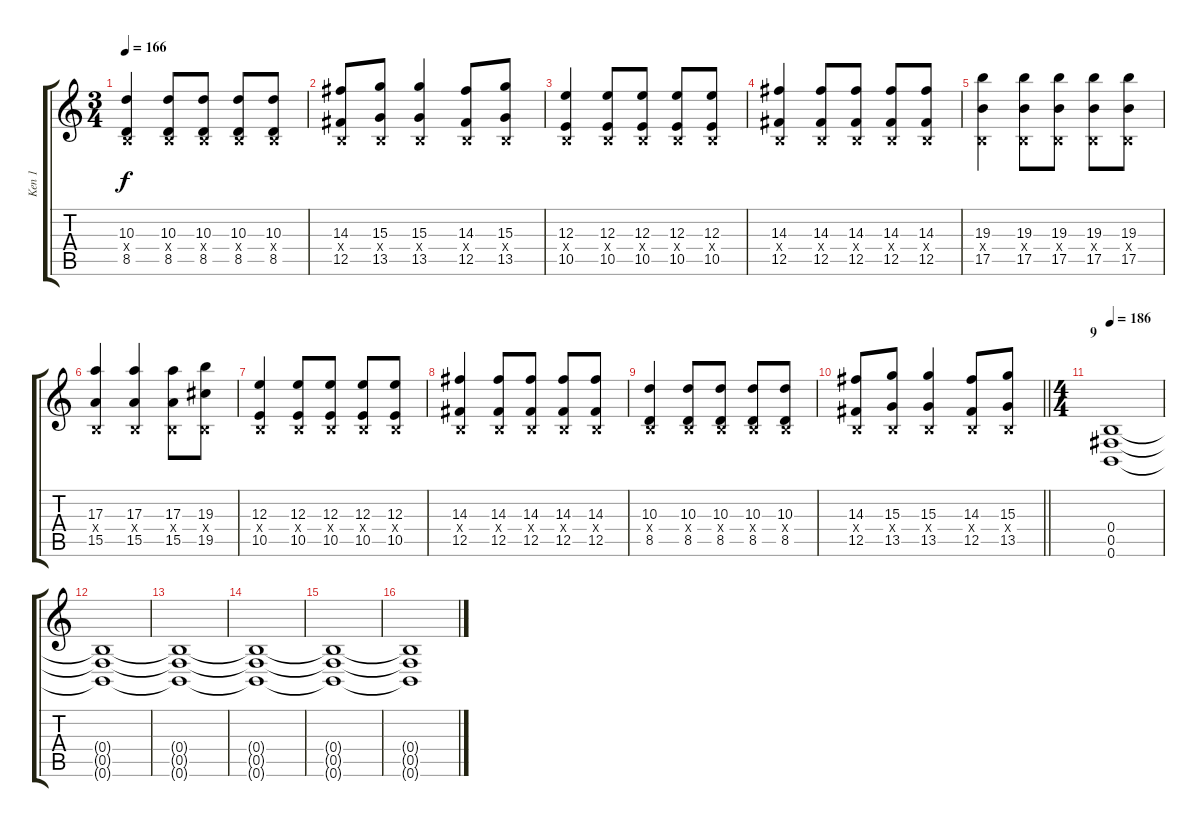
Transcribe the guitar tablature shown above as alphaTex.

\track ("Ken 1" "Ken 1") {instrument distortionguitar}
\staff {score tabs}
\tuning (Db4 Ab3 E3 B2 Gb2 B1) {hide}
\ts (3 4)
\tempo 166
\clef g2
\ks c
(10.3 0.4{x} 8.5).4{dy f} (10.3 0.4{x} 8.5).8 (10.3 0.4{x} 8.5).8 (10.3 0.4{x} 8.5).8 (10.3 0.4{x} 8.5).8 |
(14.3 0.4{x} 12.5).8 (15.3 0.4{x} 13.5).8 (15.3 0.4{x} 13.5).4 (14.3 0.4{x} 12.5).8 (15.3 0.4{x} 13.5).8 |
(12.3 0.4{x} 10.5).4 (12.3 0.4{x} 10.5).8 (12.3 0.4{x} 10.5).8 (12.3 0.4{x} 10.5).8 (12.3 0.4{x} 10.5).8 |
(14.3 0.4{x} 12.5).4 (14.3 0.4{x} 12.5).8 (14.3 0.4{x} 12.5).8 (14.3 0.4{x} 12.5).8 (14.3 0.4{x} 12.5).8 |
(19.3 0.4{x} 17.5).4 (19.3 0.4{x} 17.5).8 (19.3 0.4{x} 17.5).8 (19.3 0.4{x} 17.5).8 (19.3 0.4{x} 17.5).8 |
(17.3 0.4{x} 15.5).4 (17.3 0.4{x} 15.5).4 (17.3 0.4{x} 15.5).8 (19.3 0.4{x} 19.5).8 |
(12.3 0.4{x} 10.5).4 (12.3 0.4{x} 10.5).8 (12.3 0.4{x} 10.5).8 (12.3 0.4{x} 10.5).8 (12.3 0.4{x} 10.5).8 |
(14.3 0.4{x} 12.5).4 (14.3 0.4{x} 12.5).8 (14.3 0.4{x} 12.5).8 (14.3 0.4{x} 12.5).8 (14.3 0.4{x} 12.5).8 |
(10.3 0.4{x} 8.5).4 (10.3 0.4{x} 8.5).8 (10.3 0.4{x} 8.5).8 (10.3 0.4{x} 8.5).8 (10.3 0.4{x} 8.5).8 |
\barLineRight lightlight
(14.3 0.4{x} 12.5).8 (15.3 0.4{x} 13.5).8 (15.3 0.4{x} 13.5).4 (14.3 0.4{x} 12.5).8 (15.3 0.4{x} 13.5).8 |
\ts (4 4)
\section ("" "9")
\tempo 186
(0.4 0.5 0.6).1 |
(0.4{t} 0.5{t} 0.6{t}).1 |
(0.4{t} 0.5{t} 0.6{t}).1 |
(0.4{t} 0.5{t} 0.6{t}).1 |
(0.4{t} 0.5{t} 0.6{t}).1 |
(0.4{t} 0.5{t} 0.6{t}).1
